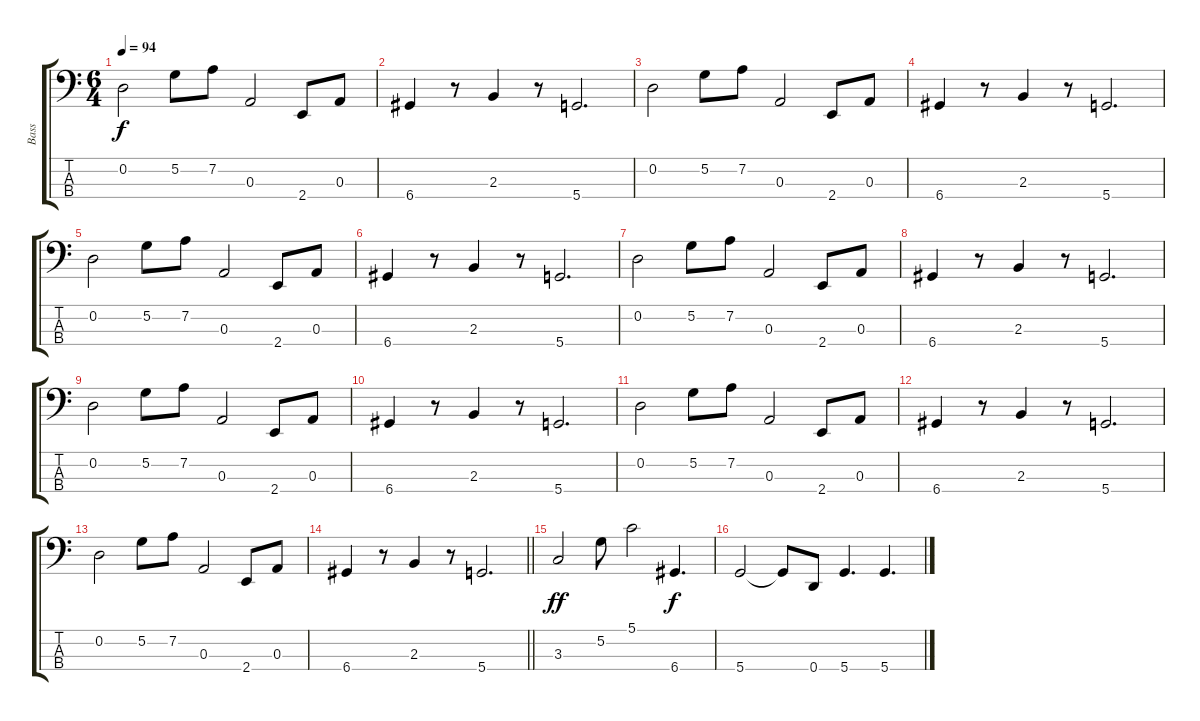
\track ("Bass" "Bass") {instrument electricbassfinger}
\staff {score tabs}
\tuning (G2 D2 A1 D1) {hide}
\ts (6 4)
\tempo 94
\clef f4
\ks c
0.2.2{dy f} 5.2.8 7.2.8 0.3.2 2.4.8 0.3.8 |
6.4.4 r.8 2.3.4 r.8 5.4.2{d} |
0.2.2 5.2.8 7.2.8 0.3.2 2.4.8 0.3.8 |
6.4.4 r.8 2.3.4 r.8 5.4.2{d} |
0.2.2 5.2.8 7.2.8 0.3.2 2.4.8 0.3.8 |
6.4.4 r.8 2.3.4 r.8 5.4.2{d} |
0.2.2 5.2.8 7.2.8 0.3.2 2.4.8 0.3.8 |
6.4.4 r.8 2.3.4 r.8 5.4.2{d} |
0.2.2 5.2.8 7.2.8 0.3.2 2.4.8 0.3.8 |
6.4.4 r.8 2.3.4 r.8 5.4.2{d} |
0.2.2 5.2.8 7.2.8 0.3.2 2.4.8 0.3.8 |
6.4.4 r.8 2.3.4 r.8 5.4.2{d} |
0.2.2 5.2.8 7.2.8 0.3.2 2.4.8 0.3.8 |
\barLineRight lightlight
6.4.4 r.8 2.3.4 r.8 5.4.2{d} |
3.3.2{dy ff} 5.2.8 5.1.2 6.4.4{d dy f} |
5.4.2 5.4{t}.8 0.4.8 5.4.4{d} 5.4.4{d}
